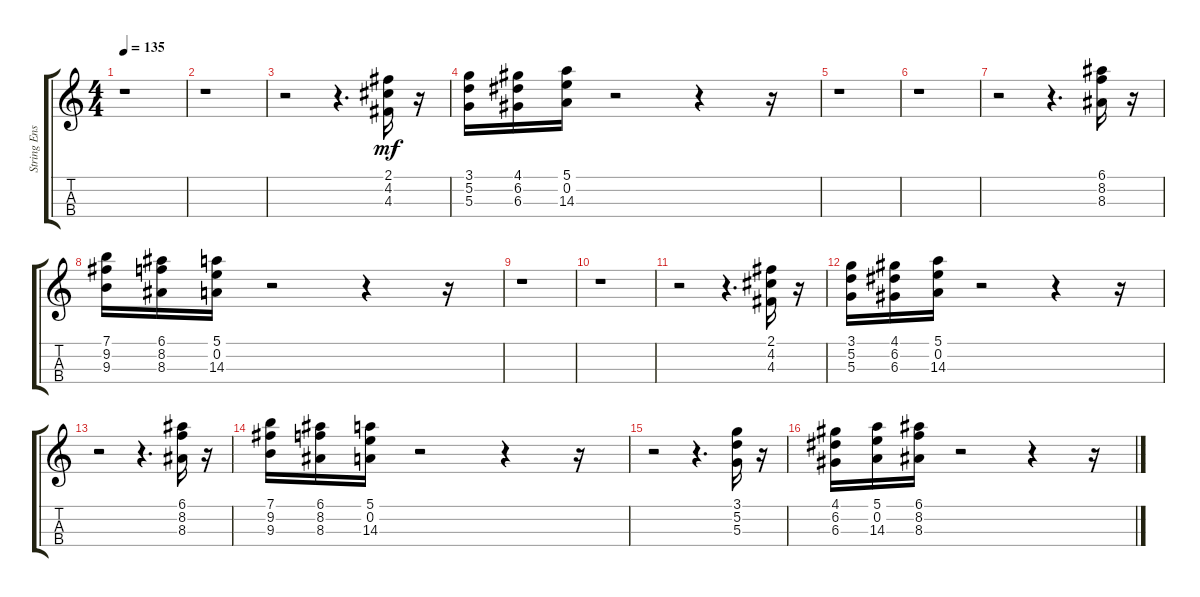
\track ("String Ensemble 1 (high)" "String Ens") {instrument stringensemble1}
\staff {score tabs}
\tuning (E5 A4 D4 G3) {hide}
\ts (4 4)
\tempo 135
\clef g2
\ks c
r.1{dy mf} |
r.1 |
r.2 r.4{d} (2.1 4.2 4.3).16 r.16 |
(3.1 5.2 5.3).16 (4.1 6.2 6.3).16 (5.1 0.2 14.3).16 r.2 r.4 r.16 |
r.1 |
r.1 |
r.2 r.4{d} (6.1 8.2 8.3).16 r.16 |
(7.1 9.2 9.3).16 (6.1 8.2 8.3).16 (5.1 0.2 14.3).16 r.2 r.4 r.16 |
r.1 |
r.1 |
r.2 r.4{d} (2.1 4.2 4.3).16 r.16 |
(3.1 5.2 5.3).16 (4.1 6.2 6.3).16 (5.1 0.2 14.3).16 r.2 r.4 r.16 |
r.2 r.4{d} (6.1 8.2 8.3).16 r.16 |
(7.1 9.2 9.3).16 (6.1 8.2 8.3).16 (5.1 0.2 14.3).16 r.2 r.4 r.16 |
r.2 r.4{d} (3.1 5.2 5.3).16 r.16 |
(4.1 6.2 6.3).16 (5.1 0.2 14.3).16 (6.1 8.2 8.3).16 r.2 r.4 r.16
